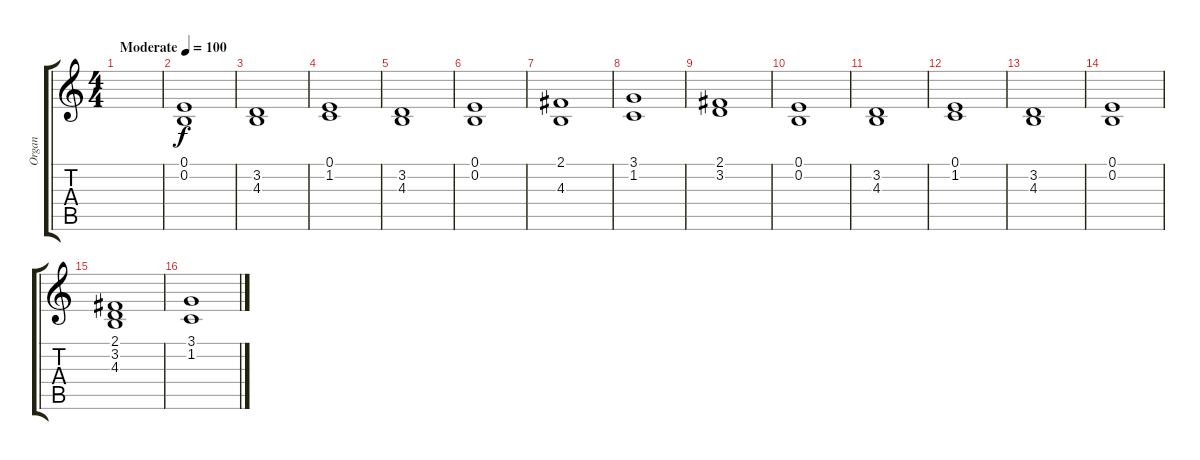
\track ("Organ" "Organ") {instrument percussiveorgan}
\staff {score tabs}
\tuning (E4 B3 G3 D3 A2 E2) {hide}
\ts (4 4)
\tempo (100 "Moderate")
\clef g2
\ks c
|
(0.1 0.2).1 |
(3.2 4.3).1 |
(0.1 1.2).1 |
(3.2 4.3).1 |
(0.1 0.2).1 |
(2.1 4.3).1 |
(3.1 1.2).1 |
(2.1 3.2).1 |
(0.1 0.2).1 |
(3.2 4.3).1 |
(0.1 1.2).1 |
(3.2 4.3).1 |
(0.1 0.2).1 |
(2.1 3.2 4.3).1 |
(3.1 1.2).1
